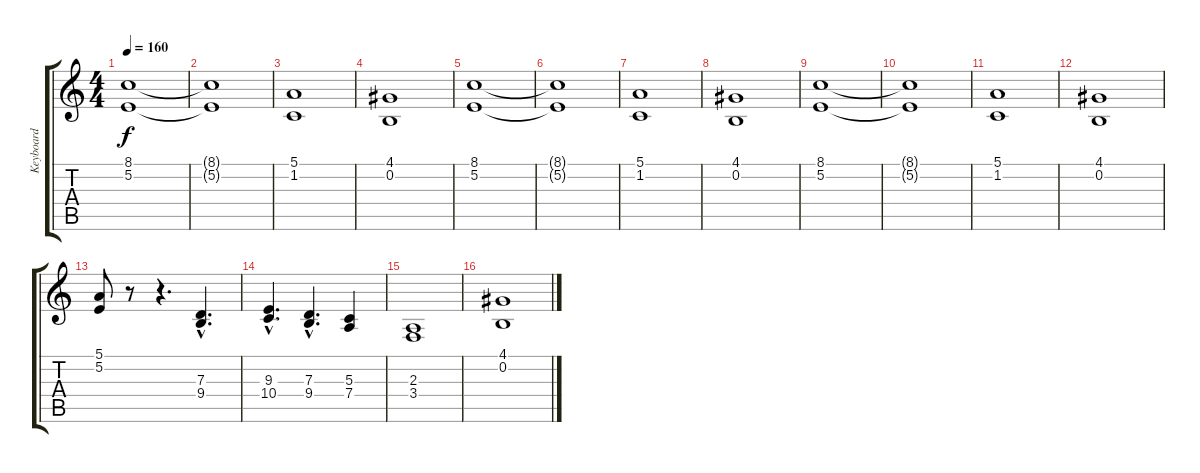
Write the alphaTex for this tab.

\track ("Keyboard" "Keyboard") {instrument choiraahs}
\staff {score tabs}
\tuning (E4 B3 G3 D3 A2 E2) {hide}
\ts (4 4)
\tempo 160
\clef g2
\ks c
(8.1 5.2).1{dy f instrument choiraahs} |
(8.1{t} 5.2{t}).1 |
(5.1 1.2).1 |
(4.1 0.2).1 |
(8.1 5.2).1 |
(8.1{t} 5.2{t}).1 |
(5.1 1.2).1 |
(4.1 0.2).1 |
(8.1 5.2).1 |
(8.1{t} 5.2{t}).1 |
(5.1 1.2).1 |
(4.1 0.2).1 |
(5.1 5.2).8 r.8 r.4{d} (7.3{hac} 9.4{hac}).4{d} |
(9.3{hac} 10.4{hac}).4{d} (7.3{hac} 9.4{hac}).4{d} (5.3 7.4).4 |
(2.3 3.4).1 |
(4.1 0.2).1
